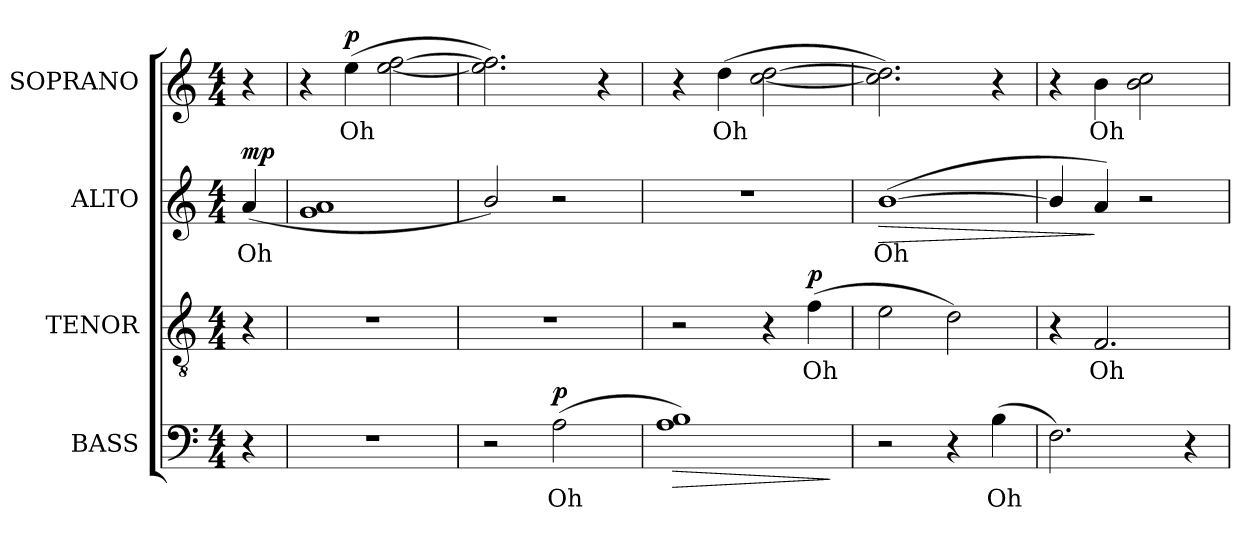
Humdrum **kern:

**kern	**text	**dynam	**kern	**text	**dynam	**kern	**text	**dynam	**kern	**text	**dynam
*part4	*part4	*part4	*part3	*part3	*part3	*part2	*part2	*part2	*part1	*part1	*part1
*staff4	*staff4	*staff4	*staff3	*staff3	*staff3	*staff2	*staff2	*staff2	*staff1	*staff1	*staff1
*I"BASS	*	*	*I"TENOR	*	*	*I"ALTO	*	*	*I"SOPRANO	*	*
*I'B.	*	*	*I'T.	*	*	*I'A.	*	*	*I'S.	*	*
!!LO:PB:g=z
*clefF4	*	*	*clefGv2	*	*	*clefG2	*	*	*clefG2	*	*
*	*	*	*ITrd7c12	*	*	*	*	*	*	*	*
*k[]	*	*	*k[]	*	*	*k[]	*	*	*k[]	*	*
*a:	*	*	*a:	*	*	*a:	*	*	*a:	*	*
*M4/4	*	*	*M4/4	*	*	*M4/4	*	*	*M4/4	*	*
*MM100	*	*	*MM100	*	*	*MM100	*	*	*MM100	*	*
=	=	=	=	=	=	=	=	=	=	=	=
!	!	!	!	!	!	!	!LO:LY:b:color=#000000	!	!	!	!
4r	.	.	4r	.	.	(4ai/	Oh	mp	4r	.	.
=1	=1	=1	=1	=1	=1	=1	=1	=1	=1	=1	=1
1r	.	.	1r	.	.	1gi 1ai	.	.	4r	.	.
!	!	!	!	!	!	!	!	!	!	!LO:LY:b:color=#000000	!
.	.	.	.	.	.	.	.	.	(4eei\	Oh	p
.	.	.	.	.	.	.	.	.	[2eei\ [2ffi	.	.
=2	=2	=2	=2	=2	=2	=2	=2	=2	=2	=2	=2
2r	.	.	1r	.	.	2bi/)	.	.	2.eei\] 2.ffi])	.	.
!	!LO:LY:b:color=#000000	!	!	!	!	!	!	!	!	!	!
(2Ai\	Oh	p	.	.	.	2r	.	.	.	.	.
.	.	.	.	.	.	.	.	.	4r	.	.
=3	=3	=3	=3	=3	=3	=3	=3	=3	=3	=3	=3
!	!	!LO:HP:b	!	!	!	!	!	!	!	!	!
1Ai 1Bi)	.	>	2r	.	.	1r	.	.	4r	.	.
!	!	!	!	!	!	!	!	!	!	!LO:LY:b:color=#000000	!
.	.	.	.	.	.	.	.	.	(4ddi\	Oh	.
.	.	.	4r	.	.	.	.	.	[2cci\ [2ddi	.	.
!	!	!	!	!LO:LY:b:color=#000000	!	!	!	!	!	!	!
.	.	.	(4Fi\	Oh	p	.	.	.	.	.	.
.	.	]	.	.	.	.	.	.	.	.	.
=4	=4	=4	=4	=4	=4	=4	=4	=4	=4	=4	=4
!	!	!	!	!	!	!	!LO:LY:b:color=#000000	!LO:HP:b	!	!	!
2r	.	.	2Ei\	.	.	([1bi	Oh	>	2.cci\] 2.ddi])	.	.
4r	.	.	2Di\)	.	.	.	.	.	.	.	.
!	!LO:LY:b:color=#000000	!	!	!	!	!	!	!	!	!	!
(4Bi\	Oh	.	.	.	.	.	.	.	4r	.	.
=5	=5	=5	=5	=5	=5	=5	=5	=5	=5	=5	=5
2.Fi\)	.	.	4r	.	.	4bi/]	.	.	4r	.	.
!	!	!	!	!LO:LY:b:color=#000000	!	!	!	!	!	!	!
!	!	!	!	!	!	!	!	!	!	!LO:LY:b:color=#000000	!
.	.	.	2.FFi/	Oh	.	4ai/)	.	]	4bi\	Oh	.
.	.	.	.	.	.	2r	.	.	2bi\ 2cci	.	.
4r	.	.	.	.	.	.	.	.	.	.	.
=	=	=	=	=	=	=	=	=	=	=	=
*-	*-	*-	*-	*-	*-	*-	*-	*-	*-	*-	*-
